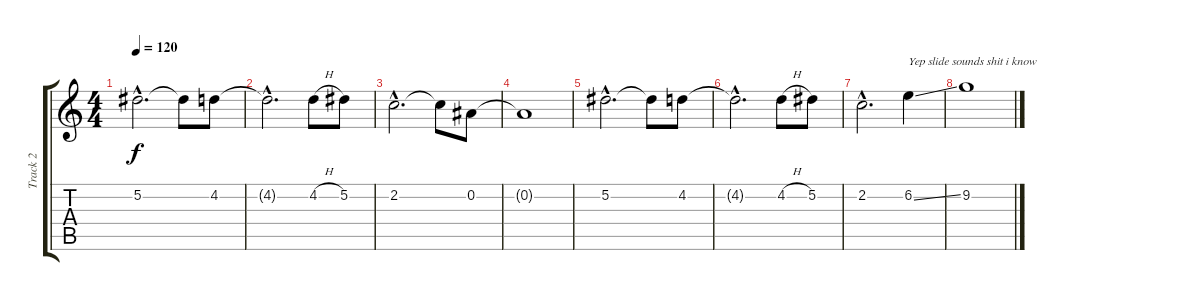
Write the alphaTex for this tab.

\track ("Track 2" "Track 2") {instrument distortionguitar}
\staff {score tabs}
\tuning (Eb4 Bb3 Gb3 Db3 Ab2 Eb2) {hide}
\ts (4 4)
\tempo 120
\clef g2
\ks c
5.2{hac}.2{d dy f instrument distortionguitar} 5.2{t}.8 4.2.8 |
4.2{hac t}.2{d} 4.2{h}.8 5.2.8 |
2.2{hac}.2{d} 2.2{t}.8 0.2.8 |
0.2{t}.1 |
5.2{hac}.2{d} 5.2{t}.8 4.2.8 |
4.2{hac t}.2{d} 4.2{h}.8 5.2.8 |
2.2{hac}.2{d} 6.2{ss}.4{txt "Yep slide sounds shit i know"} |
9.2.1
